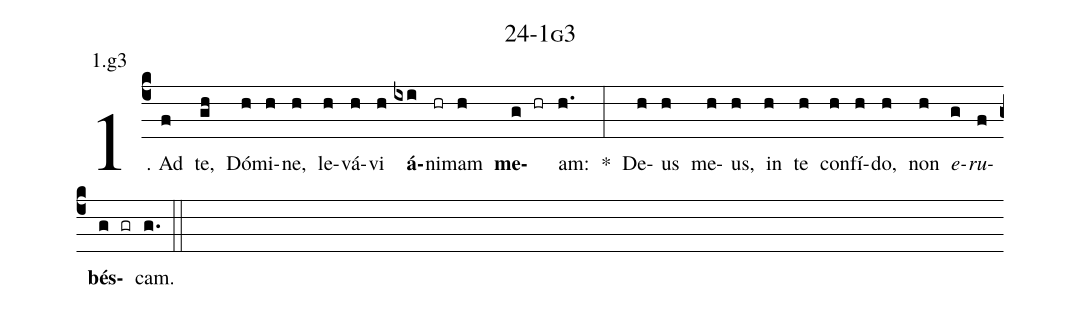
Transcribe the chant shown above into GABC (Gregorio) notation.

name: 24-1g3;
annotation: 1.g3;
%%
(c4)1. Ad(f) te,(gh) Dó(h)mi(h)ne,(h) le(h)vá(h)vi(h) <b>á</b>(ixi)ni(hr)mam(h) <b>me</b>(g hr)am:(h.) *(:) De(h)us(h) me(h)us,(h) in(h) te(h) con(h)fí(h)do,(h) non(h) <i>e</i>(g)<i>ru</i>(f)<b>bés</b>(g gr)cam.(g.) (::)
